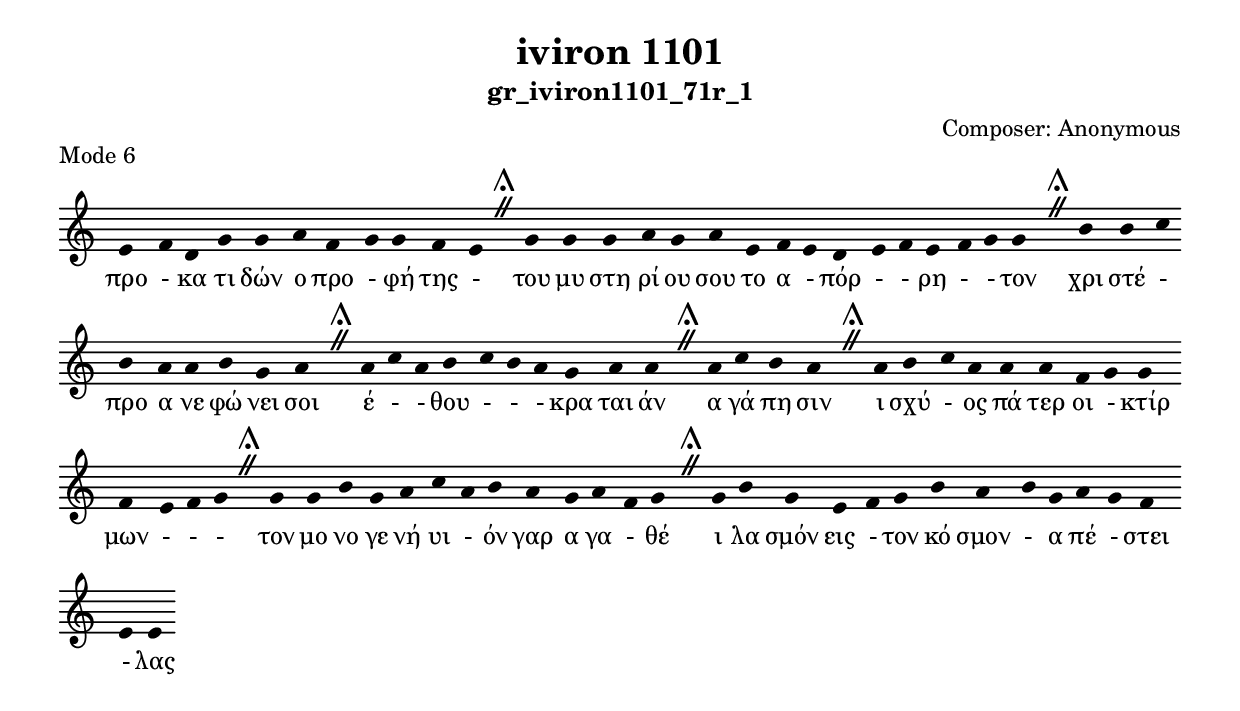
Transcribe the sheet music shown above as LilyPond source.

\include "gregorian.ly"

	\header {
 	  title = "iviron 1101"
	  subtitle = "gr_iviron1101_71r_1"
	  composer = "Composer: Αnonymous"
	  piece = "Mode 6"
	}

	chant = {
	  e'4 f'4 d'4 g'4 g'4 a'4 f'4 g'4 g'4 f'4 e'4 \divisioMaior
 g'4 g'4 g'4 a'4 g'4 a'4 e'4 f'4 e'4 d'4 e'4 f'4 e'4 f'4 g'4 g'4 \divisioMaior
 b'4 b'4 c''4 b'4 a'4 a'4 b'4 g'4 a'4 \divisioMaior
 a'4 c''4 a'4 b'4 c''4 b'4 a'4 g'4 a'4 a'4 \divisioMaior
 a'4 c''4 b'4 a'4 \divisioMaior
 a'4 b'4 c''4 a'4 a'4 a'4 f'4 g'4 g'4 f'4 e'4 f'4 g'4 \divisioMaior
 g'4 g'4 b'4 g'4 a'4 c''4 a'4 b'4 a'4 g'4 a'4 f'4 g'4 \divisioMaior
 g'4 b'4 g'4 e'4 f'4 g'4 b'4 a'4 b'4 g'4 a'4 g'4 f'4 e'4 e'4\finalis
	}

	verba = \lyricmode {προ - κα τι δών ο προ - φή της - 
του μυ στη ρί ου σου το α - πόρ -  - ρη -  - τον 
χρι στέ - προ α νε φώ νει σοι 
έ -  - θου -  -  - κρα ται άν 
α γά πη σιν 
ι σχύ - ος πά τερ οι - κτίρ μων -  -  - 
τον μο νο γε νή υι - όν γαρ α γα - θέ 
ι λα σμόν εις - τον κό σμον - α πέ - στει - λας 
	}


	\score {
	  \new Staff <<
	  \new Voice = "melody" \chant
	  \new Lyrics = "one" \lyricsto melody \verba
	  >>
	  \layout {
	    \context {
	      \Staff
	      \remove "Time_signature_engraver"
	      \remove "Bar_engraver"
	    }
	    \context {
	      \Voice
	      \remove "Stem_engraver"
	    }
	  }
	}